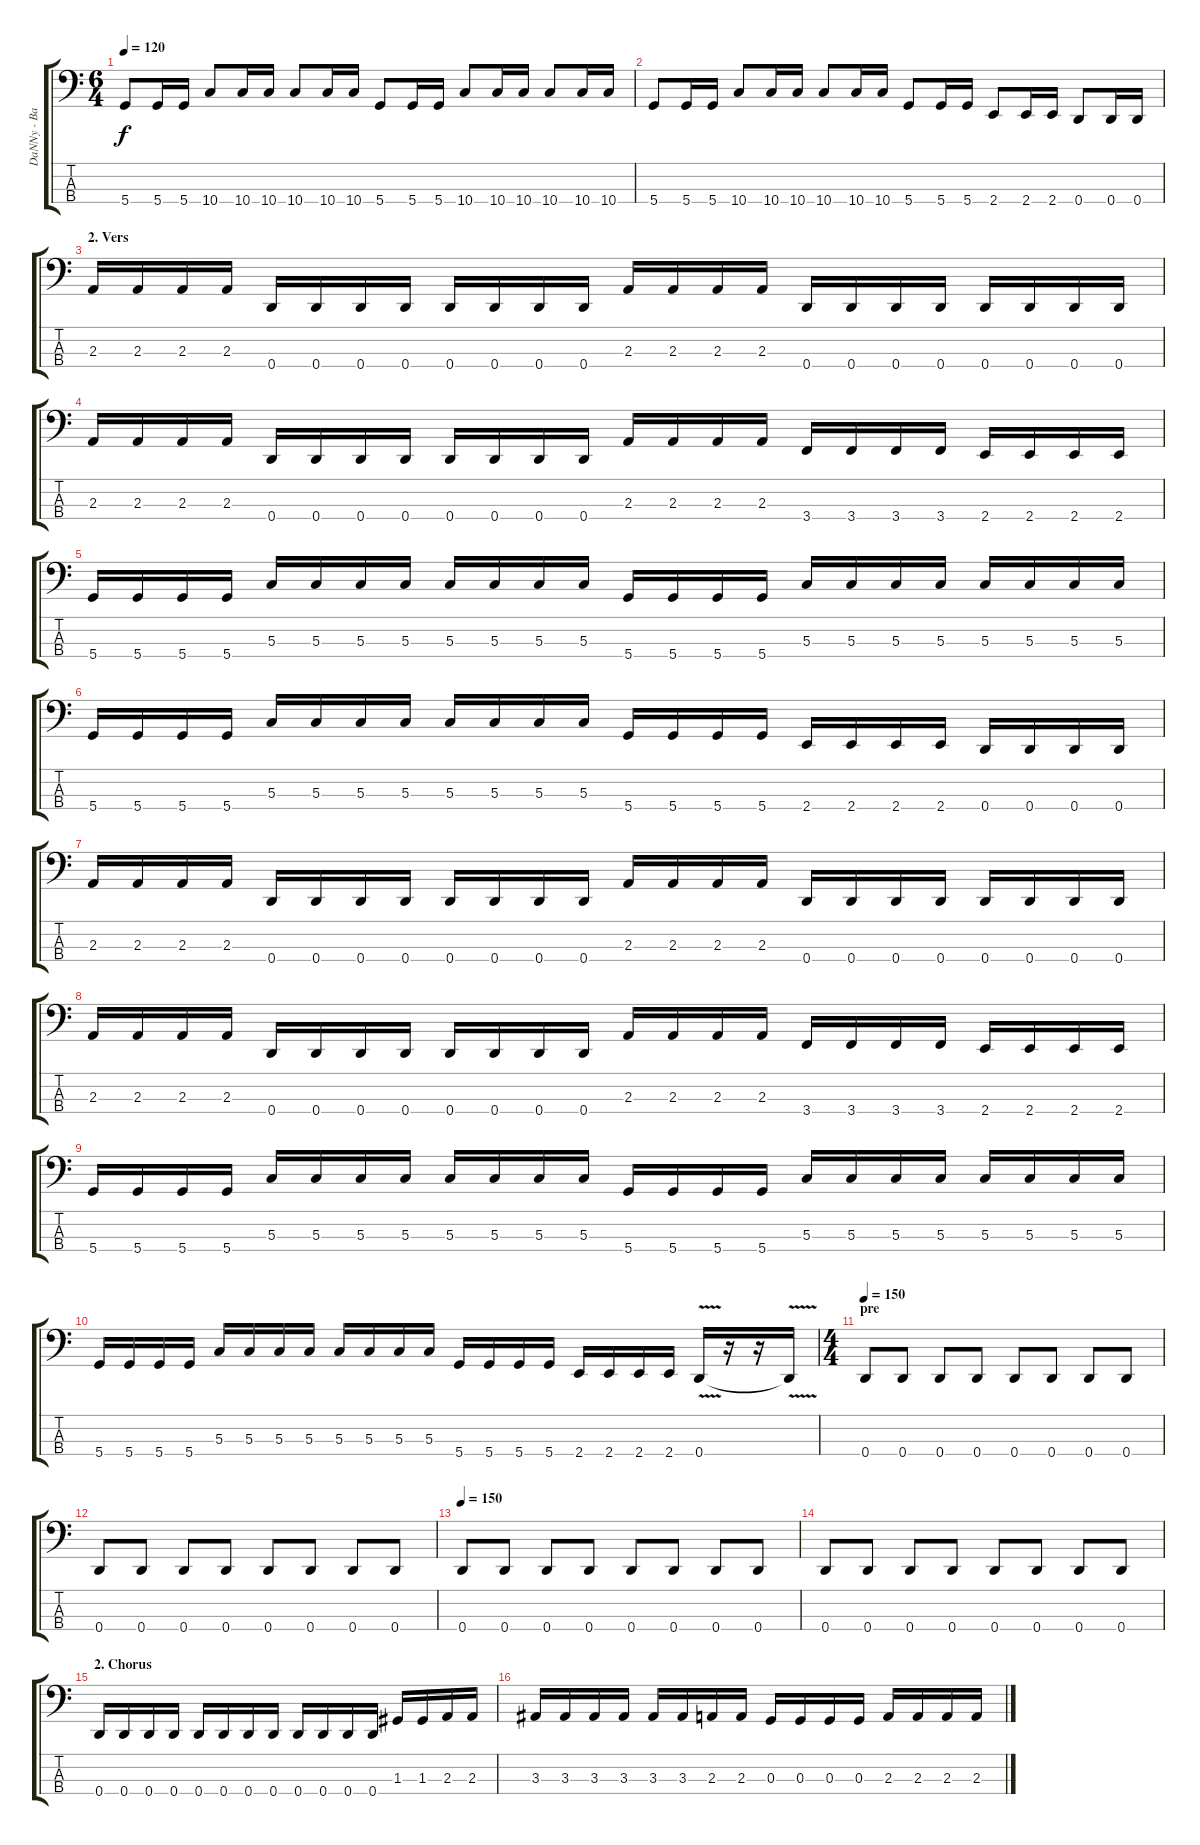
\track ("DaNNy - Bass" "DaNNy - Ba") {instrument electricbasspick}
\staff {score tabs}
\tuning (F2 C2 G1 D1) {hide}
\ts (6 4)
\tempo 120
\clef f4
\ks c
5.4.8{dy f} 5.4.16 5.4.16 10.4.8 10.4.16 10.4.16 10.4.8 10.4.16 10.4.16 5.4.8 5.4.16 5.4.16 10.4.8 10.4.16 10.4.16 10.4.8 10.4.16 10.4.16 |
5.4.8 5.4.16 5.4.16 10.4.8 10.4.16 10.4.16 10.4.8 10.4.16 10.4.16 5.4.8 5.4.16 5.4.16 2.4.8 2.4.16 2.4.16 0.4.8 0.4.16 0.4.16 |
\section ("" "2. Vers")
2.3.16 2.3.16 2.3.16 2.3.16 0.4.16 0.4.16 0.4.16 0.4.16 0.4.16 0.4.16 0.4.16 0.4.16 2.3.16 2.3.16 2.3.16 2.3.16 0.4.16 0.4.16 0.4.16 0.4.16 0.4.16 0.4.16 0.4.16 0.4.16 |
2.3.16 2.3.16 2.3.16 2.3.16 0.4.16 0.4.16 0.4.16 0.4.16 0.4.16 0.4.16 0.4.16 0.4.16 2.3.16 2.3.16 2.3.16 2.3.16 3.4.16 3.4.16 3.4.16 3.4.16 2.4.16 2.4.16 2.4.16 2.4.16 |
5.4.16 5.4.16 5.4.16 5.4.16 5.3.16 5.3.16 5.3.16 5.3.16 5.3.16 5.3.16 5.3.16 5.3.16 5.4.16 5.4.16 5.4.16 5.4.16 5.3.16 5.3.16 5.3.16 5.3.16 5.3.16 5.3.16 5.3.16 5.3.16 |
5.4.16 5.4.16 5.4.16 5.4.16 5.3.16 5.3.16 5.3.16 5.3.16 5.3.16 5.3.16 5.3.16 5.3.16 5.4.16 5.4.16 5.4.16 5.4.16 2.4.16 2.4.16 2.4.16 2.4.16 0.4.16 0.4.16 0.4.16 0.4.16 |
2.3.16 2.3.16 2.3.16 2.3.16 0.4.16 0.4.16 0.4.16 0.4.16 0.4.16 0.4.16 0.4.16 0.4.16 2.3.16 2.3.16 2.3.16 2.3.16 0.4.16 0.4.16 0.4.16 0.4.16 0.4.16 0.4.16 0.4.16 0.4.16 |
2.3.16 2.3.16 2.3.16 2.3.16 0.4.16 0.4.16 0.4.16 0.4.16 0.4.16 0.4.16 0.4.16 0.4.16 2.3.16 2.3.16 2.3.16 2.3.16 3.4.16 3.4.16 3.4.16 3.4.16 2.4.16 2.4.16 2.4.16 2.4.16 |
5.4.16 5.4.16 5.4.16 5.4.16 5.3.16 5.3.16 5.3.16 5.3.16 5.3.16 5.3.16 5.3.16 5.3.16 5.4.16 5.4.16 5.4.16 5.4.16 5.3.16 5.3.16 5.3.16 5.3.16 5.3.16 5.3.16 5.3.16 5.3.16 |
5.4.16 5.4.16 5.4.16 5.4.16 5.3.16 5.3.16 5.3.16 5.3.16 5.3.16 5.3.16 5.3.16 5.3.16 5.4.16 5.4.16 5.4.16 5.4.16 2.4.16 2.4.16 2.4.16 2.4.16 0.4{v}.16 r.16 r.16 0.4{t}.16 |
\ts (4 4)
\section ("" "pre")
\tempo 150
0.4.8 0.4.8 0.4.8 0.4.8 0.4.8 0.4.8 0.4.8 0.4.8 |
0.4.8 0.4.8 0.4.8 0.4.8 0.4.8 0.4.8 0.4.8 0.4.8 |
\tempo 150
0.4.8 0.4.8 0.4.8 0.4.8 0.4.8 0.4.8 0.4.8 0.4.8 |
0.4.8 0.4.8 0.4.8 0.4.8 0.4.8 0.4.8 0.4.8 0.4.8 |
\section ("" "2. Chorus")
0.4.16 0.4.16 0.4.16 0.4.16 0.4.16 0.4.16 0.4.16 0.4.16 0.4.16 0.4.16 0.4.16 0.4.16 1.3.16 1.3.16 2.3.16 2.3.16 |
3.3.16 3.3.16 3.3.16 3.3.16 3.3.16 3.3.16 2.3.16 2.3.16 0.3.16 0.3.16 0.3.16 0.3.16 2.3.16 2.3.16 2.3.16 2.3.16
